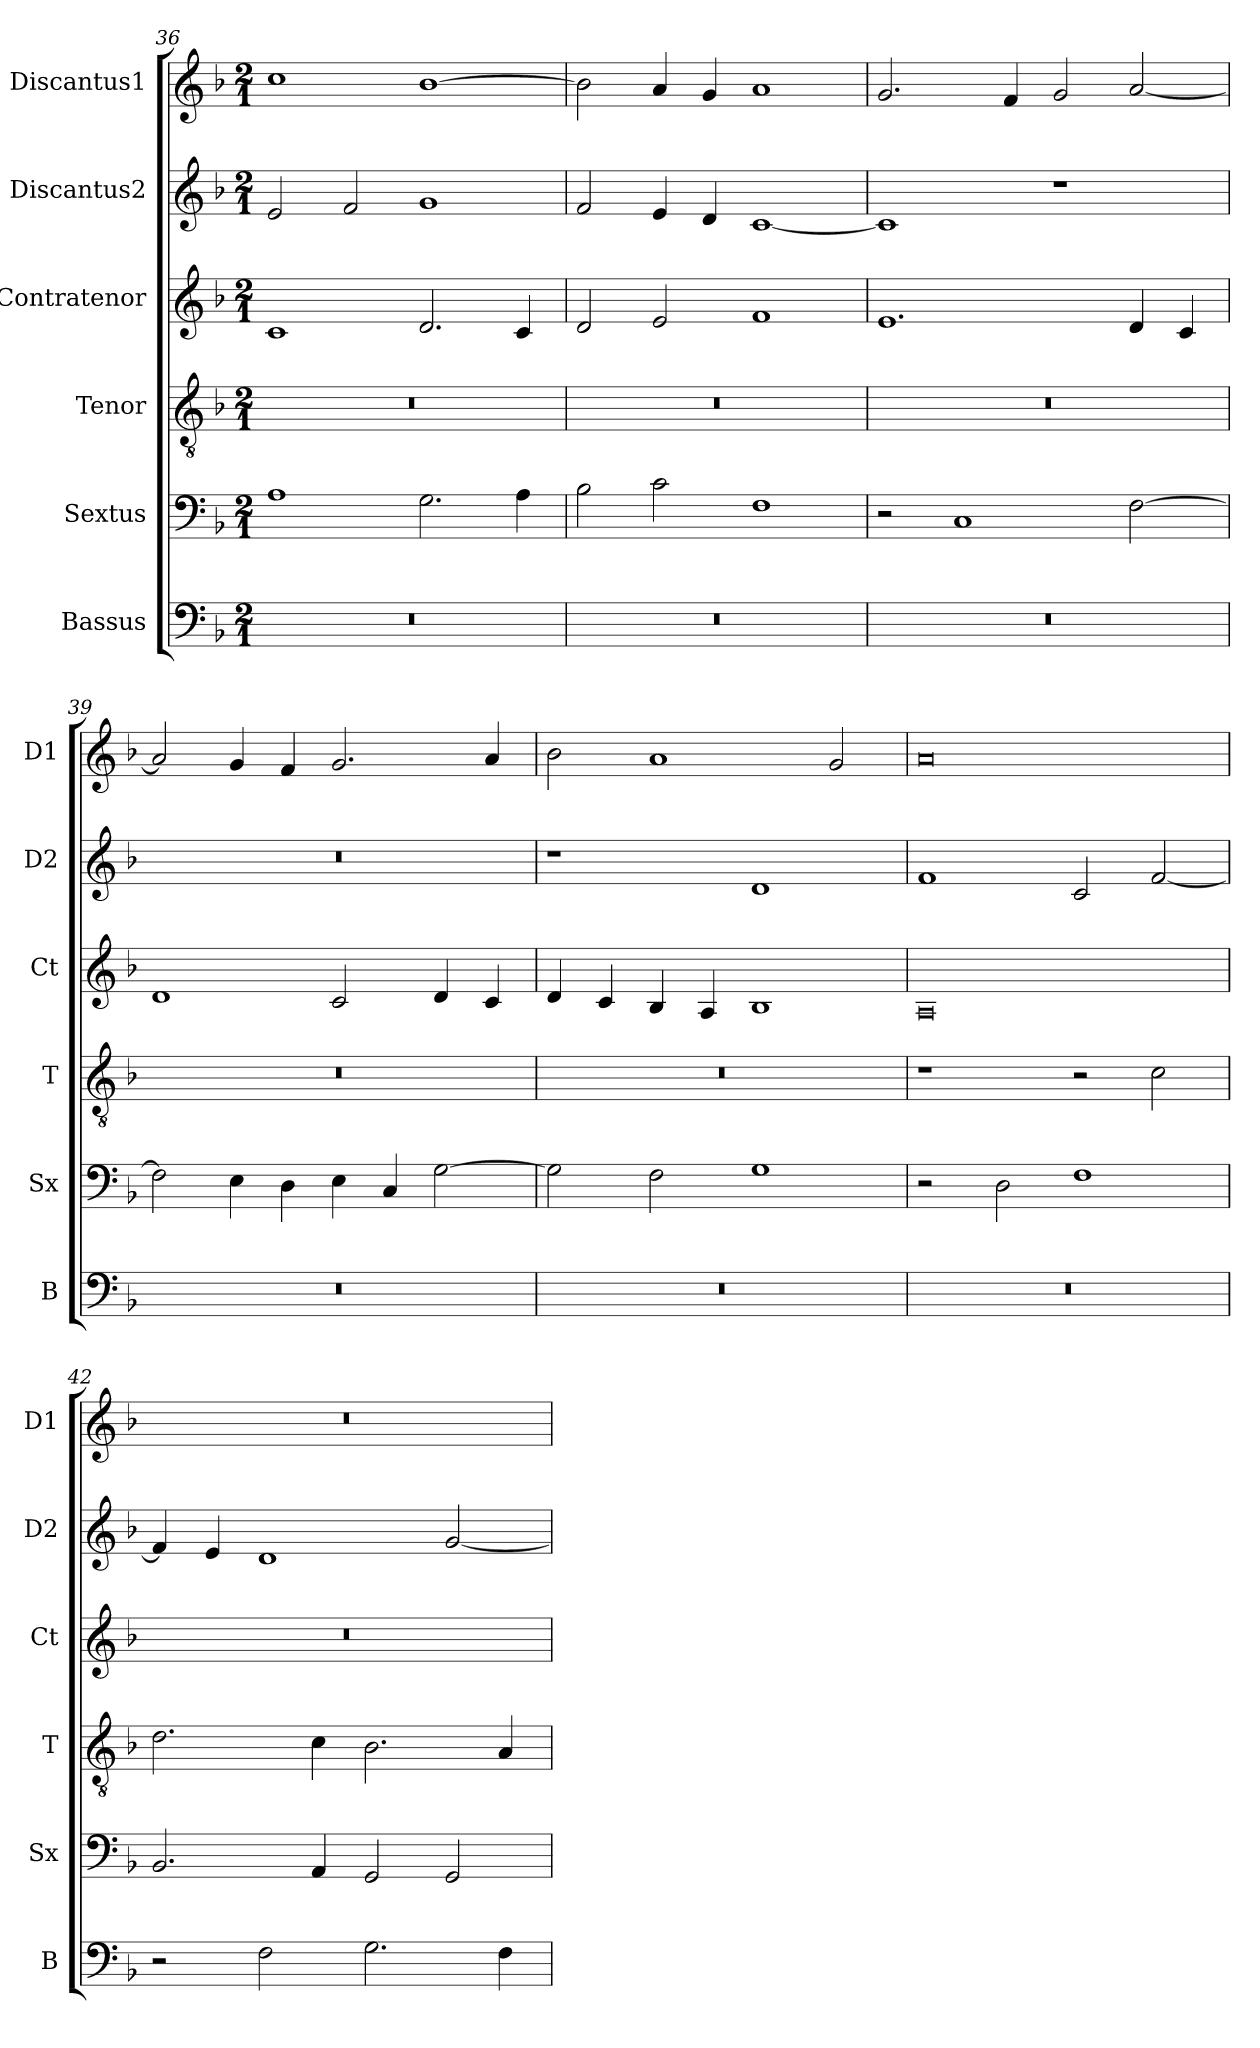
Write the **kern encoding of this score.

**kern	**kern	**kern	**kern	**kern	**kern
*part6	*part5	*part4	*part3	*part2	*part1
*staff6	*staff5	*staff4	*staff3	*staff2	*staff1
*I"Bassus	*I"Sextus	*I"Tenor	*I"Contratenor	*I"Discantus2	*I"Discantus1
*I'B	*I'Sx	*I'T	*I'Ct	*I'D2	*I'D1
*clefF4	*clefF4	*clefGv2	*clefG2	*clefG2	*clefG2
*k[b-]	*k[b-]	*k[b-]	*k[b-]	*k[b-]	*k[b-]
*M2/1	*M2/1	*M2/1	*M2/1	*M2/1	*M2/1
=36	=36	=36	=36	=36	=36
0r	1A	0r	1c	2e/	1cc
.	.	.	.	2f/	.
.	2.G\	.	2.d/	1g	[1b-
.	4A\	.	4c/	.	.
=37	=37	=37	=37	=37	=37
0r	2B-\	0r	2d/	2f/	2b-\]
.	2c\	.	2e/	4e/	4a/
.	.	.	.	4d/	4g/
.	1F	.	1f	[1c	1a
=38	=38	=38	=38	=38	=38
0r	2r	0r	1.e	1c]	2.g/
.	1C	.	.	.	.
.	.	.	.	.	4f/
.	.	.	.	1r	2g/
.	[2F\	.	4d/	.	[2a/
.	.	.	4c/	.	.
=39	=39	=39	=39	=39	=39
0r	2F\]	0r	1d	0r	2a/]
.	4E\	.	.	.	4g/
.	4D\	.	.	.	4f/
.	4E\	.	2c/	.	2.g/
.	4C/	.	.	.	.
.	[2G\	.	4d/	.	.
.	.	.	4c/	.	4a/
=40	=40	=40	=40	=40	=40
0r	2G\]	0r	4d/	1r	2b-\
.	.	.	4c/	.	.
.	2F\	.	4B-/	.	1a
.	.	.	4A/	.	.
.	1G	.	1B-	1d	.
.	.	.	.	.	2g/
=41	=41	=41	=41	=41	=41
0r	2r	1r	0A	1f	0a
.	2D\	.	.	.	.
.	1F	2r	.	2c/	.
.	.	2c\	.	[2f/	.
=42	=42	=42	=42	=42	=42
2r	2.BB-/	2.d\	0r	4f/]	0r
.	.	.	.	4e/	.
2F\	.	.	.	1d	.
.	4AA/	4c\	.	.	.
2.G\	2GG/	2.B-\	.	.	.
.	2GG/	.	.	[2g/	.
4F\	.	4A/	.	.	.
=	=	=	=	=	=
*-	*-	*-	*-	*-	*-
